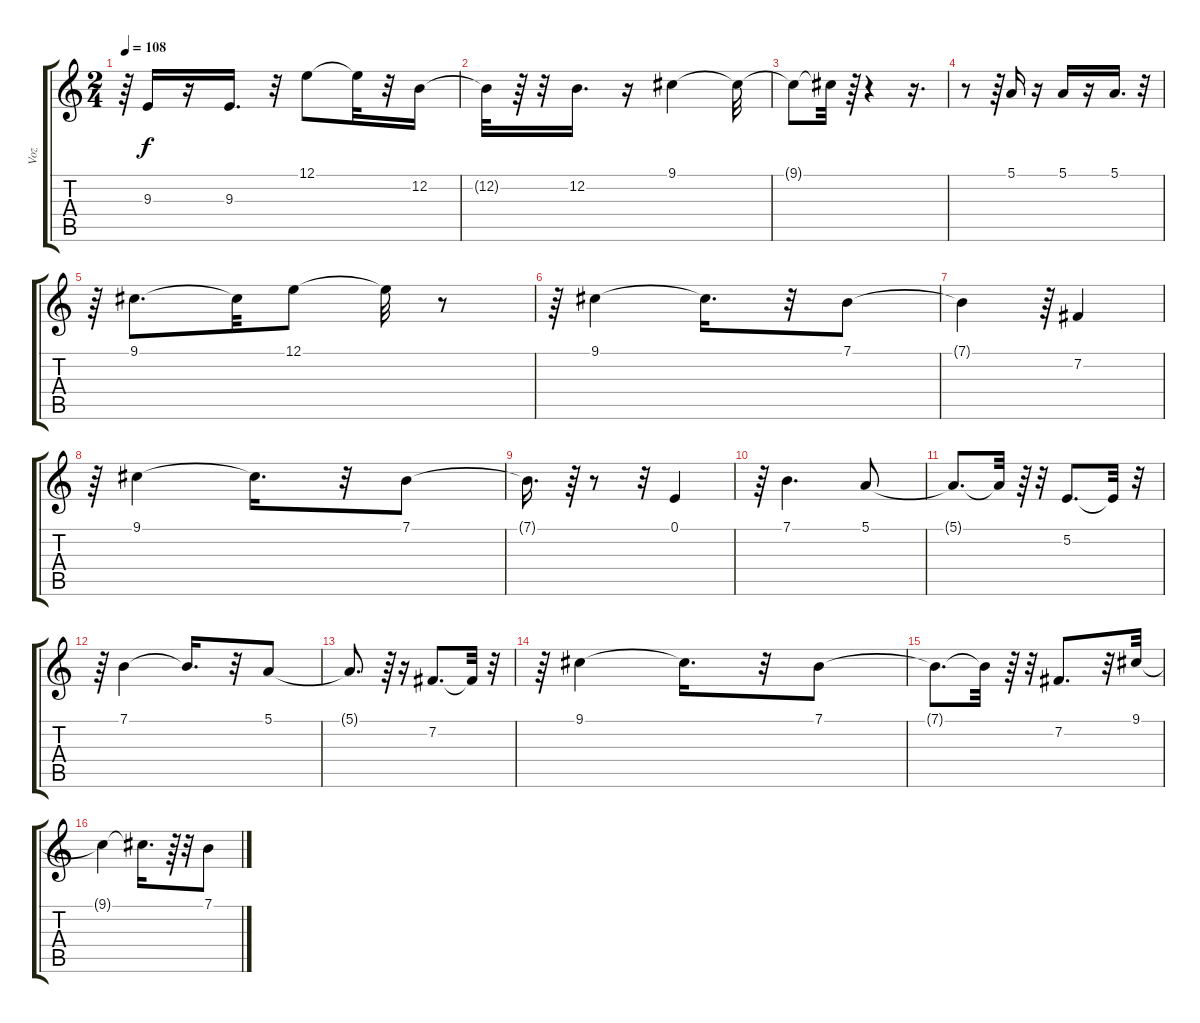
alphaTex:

\track ("Voz" "Voz") {instrument acousticgrandpiano}
\staff {score tabs}
\tuning (E4 B3 G3 D3 A2 E2) {hide}
\ts (2 4)
\tempo 108
\clef g2
\ks c
r.64{dy f} 9.3.16 r.16 9.3.16{d} r.32 12.1.8 12.1{t}.32 r.32 12.2.16 |
12.2{t}.32 r.64 r.32 12.2.16{d} r.16 9.1.4 9.1{t}.32 |
9.1{t}.8 9.1{t}.32 r.64 r.4 r.16{d} |
r.8 r.64 5.1.16 r.16 5.1.16 r.16 5.1.16{d} r.32 |
r.64 9.1.8{d} 9.1{t}.32 12.1.8 12.1{t}.32 r.8 |
r.64 9.1.4 9.1{t}.16{d} r.32 7.1.8 |
7.1{t}.4 r.64 7.2.4 |
r.64 9.1.4 9.1{t}.16{d} r.32 7.1.8 |
7.1{t}.16{d} r.64 r.8 r.32 0.1.4 |
r.64 7.1.4{d} 5.1.8 |
5.1{t}.8{d} 5.1{t}.32 r.64 r.32 5.2.8{d} 5.2{t}.32 r.32 |
r.64 7.1.4 7.1{t}.16{d} r.32 5.1.8 |
5.1{t}.8{d} r.64 r.16 7.2.8{d} 7.2{t}.32 r.32 |
r.64 9.1.4 9.1{t}.16{d} r.32 7.1.8 |
7.1{t}.8{d} 7.1{t}.32 r.64 r.32 7.2.8{d} r.32 9.1.32 |
9.1{t}.4 9.1{t}.16{d} r.64 r.32 7.1.8
